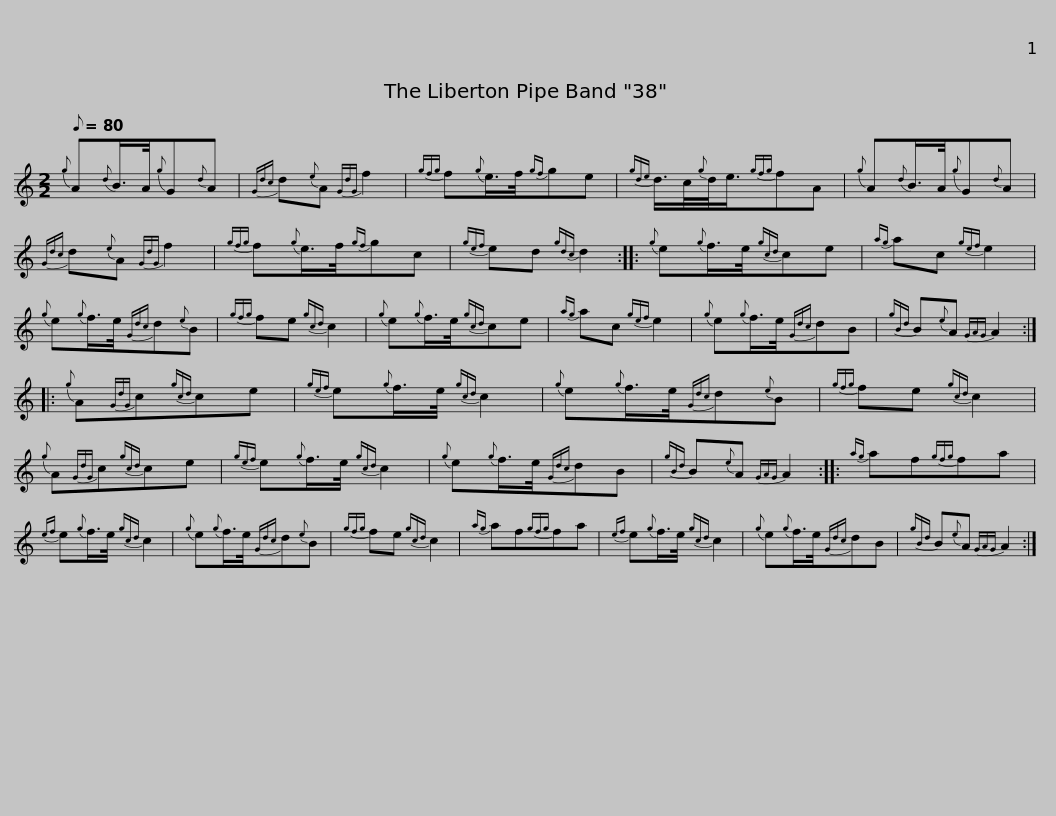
X:1
L:1/8
Q:1/8=80
M:2/2
I:linebreak $
K:C
V:1 treble
V:1
{g} A{d}B/>A/{g}G{d}A |{Gdc} d{e}A{GdG} f2 |{gfg} f{g}e/>f/{gf}ge |${gde} d/>c/{g}d/<e/{gfg}fA |{g} A{d}B/>A/{g}G{d}A | %5
{Gdc} d{e}A{GdG} f2 |${gfg} f{g}e/>f/{gf}gc |{gef} ed{gdc} d2 ::{g} e{g}f/>e/{gcd}ce |${ag} ac{gef} e2 | %10
{g} e{g}f/>e/{Gdc}d{e}B |{gfg} fe{gcd} c2 |${g} e{g}f/>e/{gcd}ce |{ag} ac{gef} e2 |{g} e{g}f/>e/{Gdc}dB |$ %15
{gBd} B{e}A{GAG} A2 ::{g} A{GdG}c{gcd}ce |{gef} e{g}f/>e/{gcd} c2 |${g} e{g}f/>e/{Gdc}d{e}B |{gfg} fe{gcd} c2 | %20
{g} A{GdG}c{gcd}ce |${gef} e{g}f/>e/{gcd} c2 |{g} e{g}f/>e/{Gdc}dB |{gBd} B{e}A{GAG} A2 ::${ag} af{gfg}fa | %25
{ef} e{g}f/>e/{gcd} c2 |{g} e{g}f/>e/{Gdc}d{e}B |${gfg} fe{gcd} c2 |{ag} af{gfg}fa |{ef} e{g}f/>e/{gcd} c2 |$ %30
{g} e{g}f/>e/{Gdc}dB |{gBd} B{e}A{GAG} A2 :| %32
